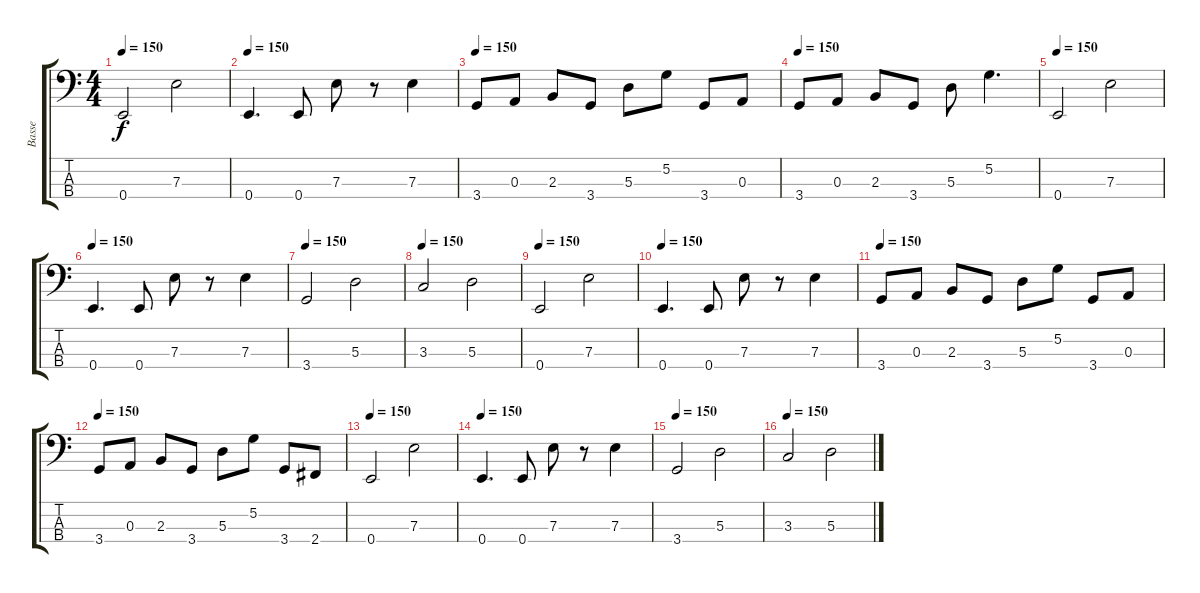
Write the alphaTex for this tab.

\track ("Basse" "Basse") {instrument electricbasspick}
\staff {score tabs}
\tuning (G2 D2 A1 E1) {hide}
\ts (4 4)
\tempo 150
\clef f4
\ks c
0.4.2{dy f} 7.3.2 |
\tempo 150
0.4.4{d} 0.4.8 7.3.8 r.8 7.3.4 |
\tempo 150
3.4.8 0.3.8 2.3.8 3.4.8 5.3.8 5.2.8 3.4.8 0.3.8 |
\tempo 150
3.4.8 0.3.8 2.3.8 3.4.8 5.3.8 5.2.4{d} |
\tempo 150
0.4.2 7.3.2 |
\tempo 150
0.4.4{d} 0.4.8 7.3.8 r.8 7.3.4 |
\tempo 150
3.4.2 5.3.2 |
\tempo 150
3.3.2 5.3.2 |
\tempo 150
0.4.2 7.3.2 |
\tempo 150
0.4.4{d} 0.4.8 7.3.8 r.8 7.3.4 |
\tempo 150
3.4.8 0.3.8 2.3.8 3.4.8 5.3.8 5.2.8 3.4.8 0.3.8 |
\tempo 150
3.4.8 0.3.8 2.3.8 3.4.8 5.3.8 5.2.8 3.4.8 2.4.8 |
\tempo 150
0.4.2 7.3.2 |
\tempo 150
0.4.4{d} 0.4.8 7.3.8 r.8 7.3.4 |
\tempo 150
3.4.2 5.3.2 |
\tempo 150
3.3.2 5.3.2
